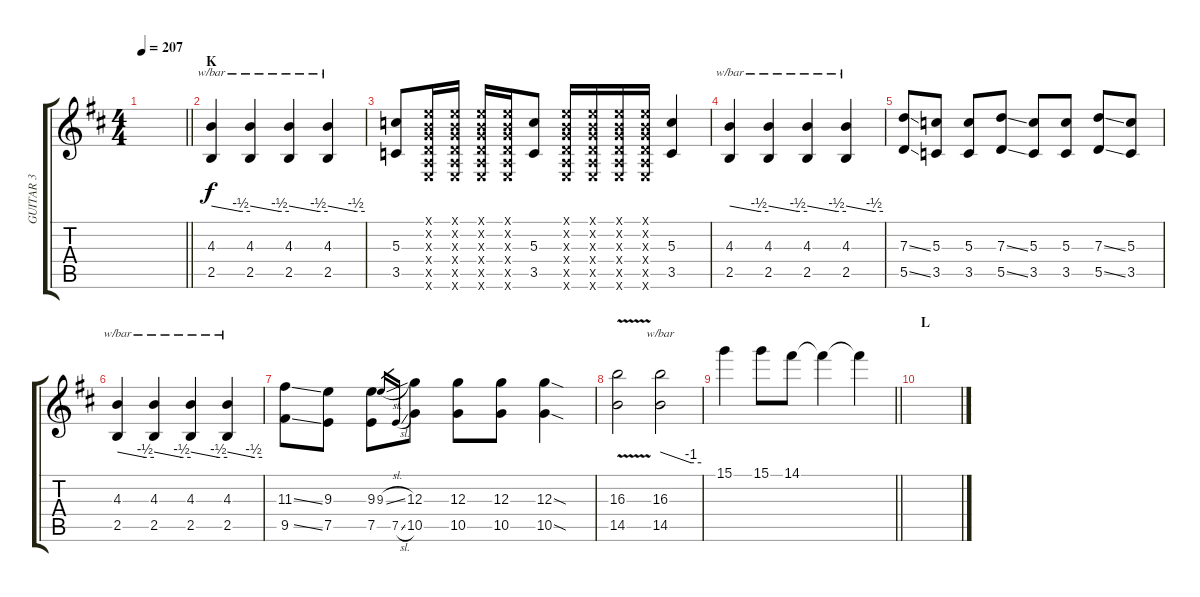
\track ("GUITAR 3" "GUITAR 3") {instrument distortionguitar}
\staff {score tabs}
\tuning (E4 B3 G3 D3 A2 E2) {hide}
\ts (4 4)
\tempo 207
\clef g2
\barLineRight lightlight
\ks d
|
\section ("" "K")
(4.3 2.5).4{tbe (custom default 0 0 45 -2 60 -2)} (4.3 2.5).4{tbe (custom default 0 0 45 -2 60 -2)} (4.3 2.5).4{tbe (custom default 0 0 45 -2 60 -2)} (4.3 2.5).4{tbe (custom default 0 0 45 -2 60 -2)} |
(5.3 3.5).8 (0.1{x} 0.2{x} 0.3{x} 0.4{x} 0.5{x} 0.6{x}).16 (0.1{x} 0.2{x} 0.3{x} 0.4{x} 0.5{x} 0.6{x}).16 (0.1{x} 0.2{x} 0.3{x} 0.4{x} 0.5{x} 0.6{x}).16 (0.1{x} 0.2{x} 0.3{x} 0.4{x} 0.5{x} 0.6{x}).16 (5.3 3.5).8 (0.1{x} 0.2{x} 0.3{x} 0.4{x} 0.5{x} 0.6{x}).16 (0.1{x} 0.2{x} 0.3{x} 0.4{x} 0.5{x} 0.6{x}).16 (0.1{x} 0.2{x} 0.3{x} 0.4{x} 0.5{x} 0.6{x}).16 (0.1{x} 0.2{x} 0.3{x} 0.4{x} 0.5{x} 0.6{x}).16 (5.3 3.5).4 |
(4.3 2.5).4{tbe (custom default 0 0 45 -2 60 -2)} (4.3 2.5).4{tbe (custom default 0 0 45 -2 60 -2)} (4.3 2.5).4{tbe (custom default 0 0 45 -2 60 -2)} (4.3 2.5).4{tbe (custom default 0 0 45 -2 60 -2)} |
(7.3{ss} 5.5{ss}).8 (5.3 3.5).8 (5.3 3.5).8 (7.3{ss} 5.5{ss}).8 (5.3 3.5).8 (5.3 3.5).8 (7.3{ss} 5.5{ss}).8 (5.3 3.5).8 |
(4.3 2.5).4{tbe (custom default 0 0 45 -2 60 -2)} (4.3 2.5).4{tbe (custom default 0 0 45 -2 60 -2)} (4.3 2.5).4{tbe (custom default 0 0 45 -2 60 -2)} (4.3 2.5).4{tbe (custom default 0 0 45 -2 60 -2)} |
(11.3{ss} 9.5{ss}).8 (9.3 7.5).8 (9.3 7.5).8 9.3{sl}.16{gr} 7.5{sl}.16{gr} (12.3 10.5).8 (12.3 10.5).8 (12.3 10.5).8 (12.3{sod} 10.5{sod}).4 |
(16.3{v} 14.5{v}).2 (16.3 14.5).2{tbe (custom default 0 0 45 -4 60 -4)} |
\barLineRight lightlight
15.1.4 15.1.8 14.1.8 14.1{t}.4 14.1{t}.4 |
\section ("" "L")
